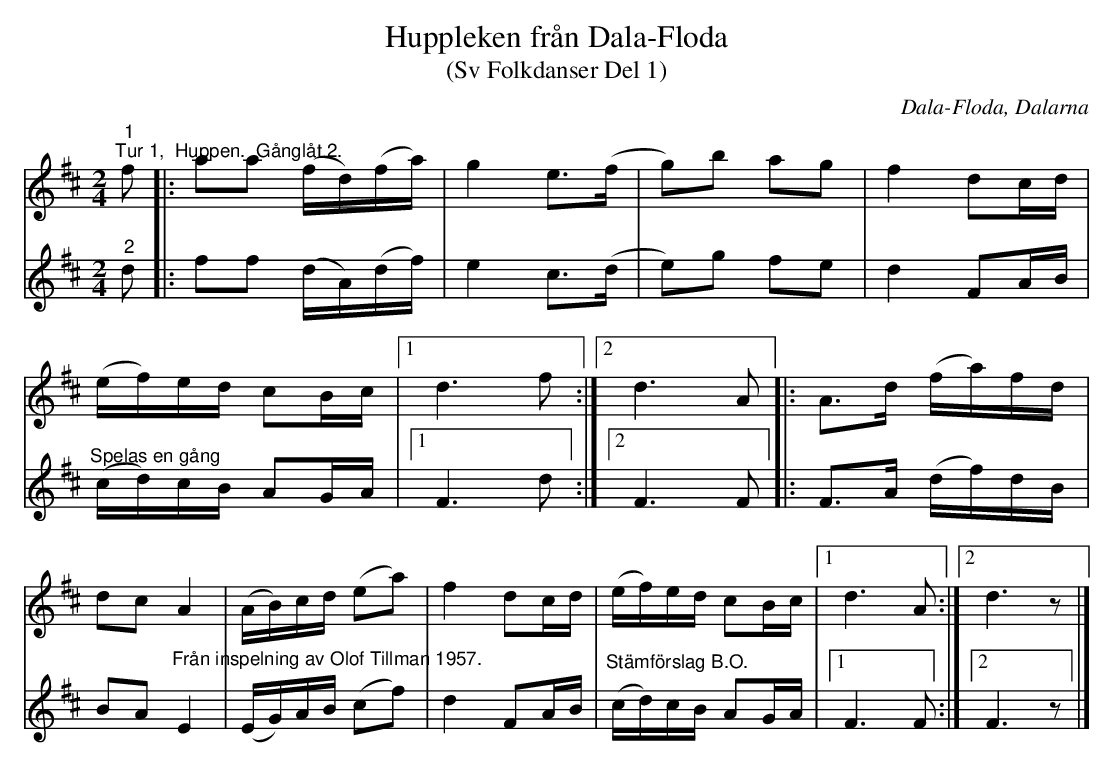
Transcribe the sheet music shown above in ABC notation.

X:1
T:Huppleken från Dala-Floda
T:(Sv Folkdanser Del 1)
O:Dala-Floda, Dalarna
L:1/16
M:2/4
K:D
V:1
"^1""^Tur 1,  Huppen.  Gånglåt 2." f2 |: a2a2 (fd)(fa) | g4 e2>(f2 | g2)b2 a2g2 | f4 d2cd |
(ef)ed c2Bc |1 d6 f2 :|2 d6 A2 |: A2>d2 (fa)fd |
d2c2 A4 | (AB)cd (e2a2) | f4 d2cd | (ef)ed c2Bc |1 d6 A2 :|2 d6 z2 |]
V:2
"^2" d2 |: f2f2 (dA)(df) | e4 c2>(d2 | e2)g2 f2e2 | d4 F2AB |
"^Spelas en gång"(cd)cB A2GA |1 F6 d2 :|2 F6 F2 |: F2>A2 (df)dB |
B2A2"^Från inspelning av Olof Tillman 1957." E4 | (EG)AB (c2f2) | d4 F2AB | "^Stämförslag B.O."(cd)cB A2GA |1 F6 F2 :|2 F6 z2 |]
